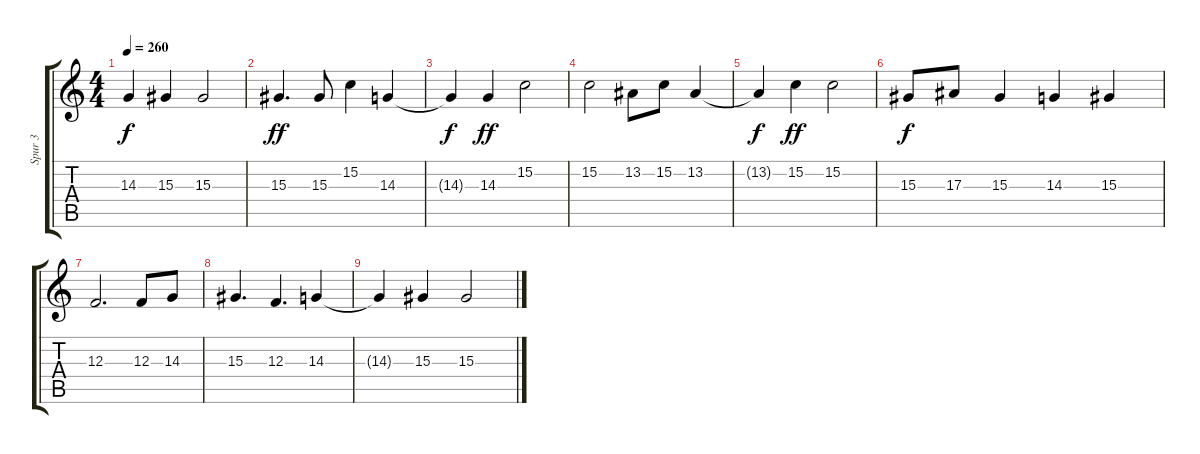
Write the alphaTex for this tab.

\track ("Spur 3" "Spur 3") {instrument viola}
\staff {score tabs}
\tuning (D4 A3 F3 C3 G2 D2) {hide}
\ts (4 4)
\tempo 260
\clef g2
\ks c
14.3{t}.4{dy f} 15.3.4 15.3.2 |
15.3.4{d dy ff} 15.3.8 15.2.4 14.3.4 |
14.3{t}.4{dy f} 14.3.4{dy ff} 15.2.2 |
15.2.2 13.2.8 15.2.8 13.2.4 |
13.2{t}.4{dy f} 15.2.4{dy ff} 15.2.2 |
15.3.8{dy f} 17.3.8 15.3.4 14.3.4 15.3.4 |
12.3.2{d} 12.3.8 14.3.8 |
15.3.4{d} 12.3.4{d} 14.3.4 |
14.3{t}.4 15.3.4 15.3.2
